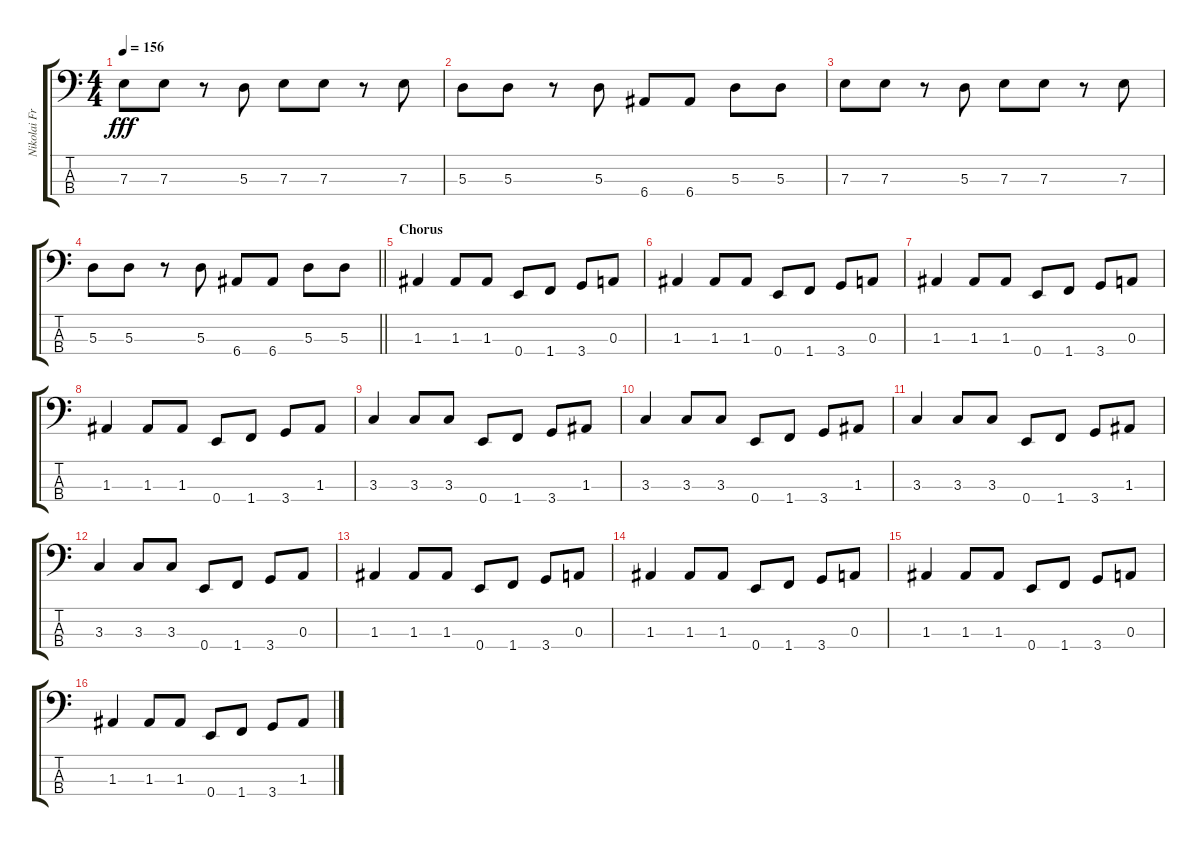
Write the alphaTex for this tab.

\track ("Nikolai Fraiture" "Nikolai Fr") {instrument electricbasspick}
\staff {score tabs}
\tuning (G2 D2 A1 E1) {hide}
\ts (4 4)
\tempo 156
\clef f4
\ks c
7.3.8{dy fff} 7.3.8 r.8 5.3.8 7.3.8 7.3.8 r.8 7.3.8 |
5.3.8 5.3.8 r.8 5.3.8 6.4.8 6.4.8 5.3.8 5.3.8 |
7.3.8 7.3.8 r.8 5.3.8 7.3.8 7.3.8 r.8 7.3.8 |
\barLineRight lightlight
5.3.8 5.3.8 r.8 5.3.8 6.4.8 6.4.8 5.3.8 5.3.8 |
\section ("" "Chorus")
1.3.4 1.3.8 1.3.8 0.4.8 1.4.8 3.4.8 0.3.8 |
1.3.4 1.3.8 1.3.8 0.4.8 1.4.8 3.4.8 0.3.8 |
1.3.4 1.3.8 1.3.8 0.4.8 1.4.8 3.4.8 0.3.8 |
1.3.4 1.3.8 1.3.8 0.4.8 1.4.8 3.4.8 1.3.8 |
3.3.4 3.3.8 3.3.8 0.4.8 1.4.8 3.4.8 1.3.8 |
3.3.4 3.3.8 3.3.8 0.4.8 1.4.8 3.4.8 1.3.8 |
3.3.4 3.3.8 3.3.8 0.4.8 1.4.8 3.4.8 1.3.8 |
3.3.4 3.3.8 3.3.8 0.4.8 1.4.8 3.4.8 0.3.8 |
1.3.4 1.3.8 1.3.8 0.4.8 1.4.8 3.4.8 0.3.8 |
1.3.4 1.3.8 1.3.8 0.4.8 1.4.8 3.4.8 0.3.8 |
1.3.4 1.3.8 1.3.8 0.4.8 1.4.8 3.4.8 0.3.8 |
1.3.4 1.3.8 1.3.8 0.4.8 1.4.8 3.4.8 1.3.8
